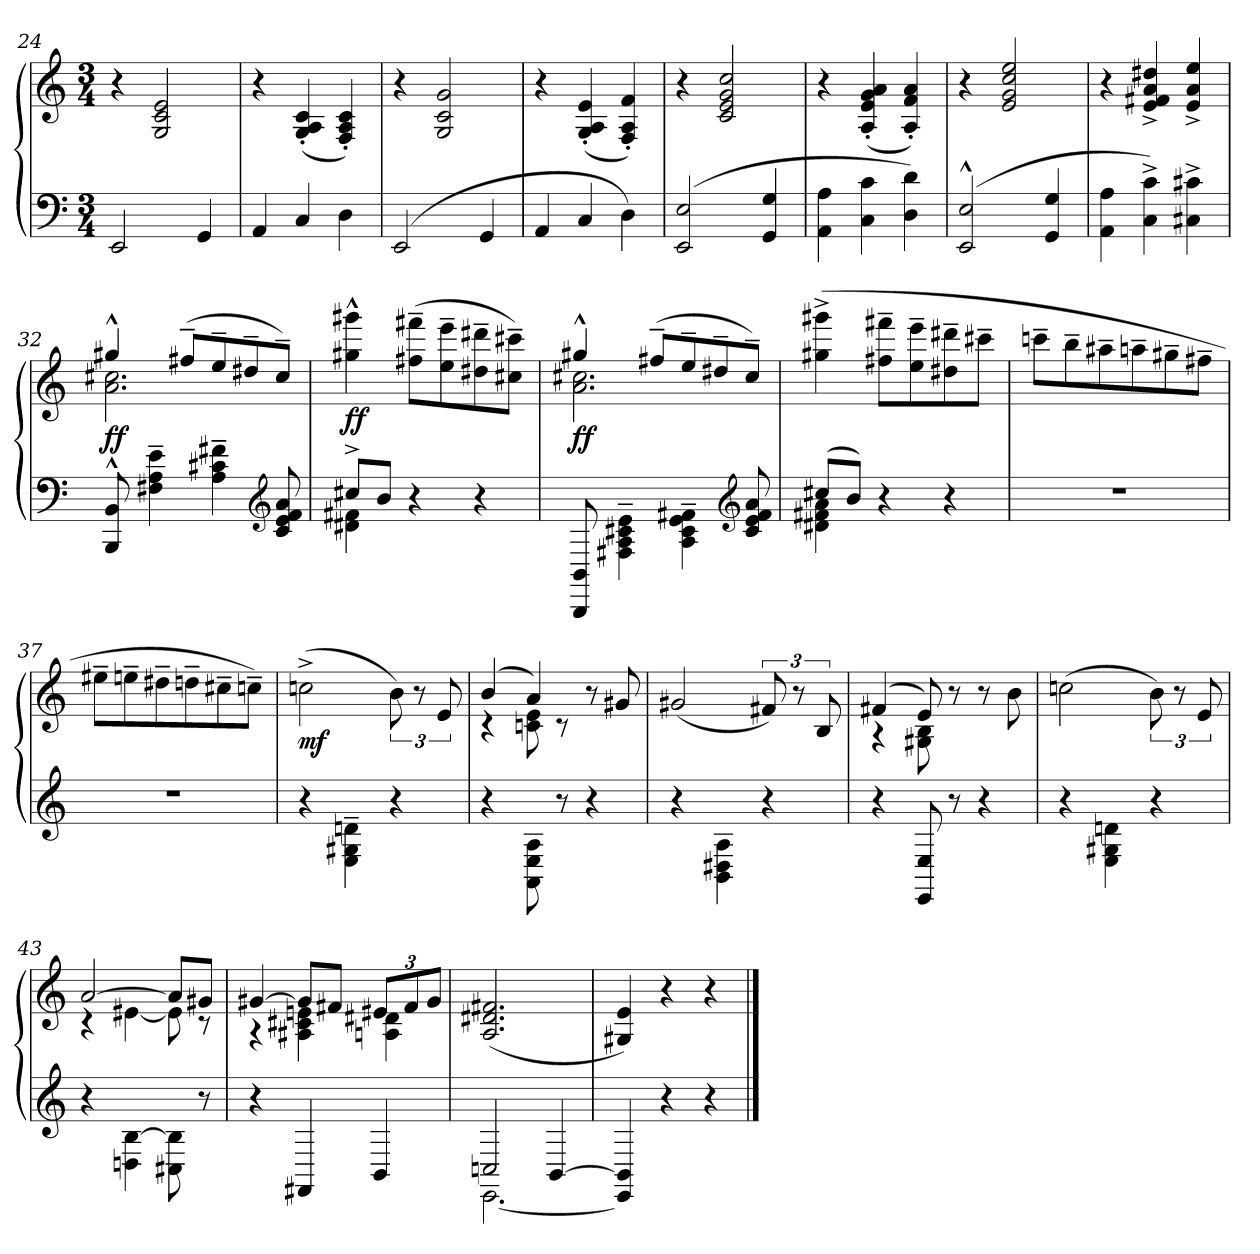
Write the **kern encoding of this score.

**kern	**kern	**dynam
*part1	*part1	*part1
*staff2	*staff1	*staff1/2
*clefF4	*clefG2	*
*M3/4	*M3/4	*
=24	=24	=24
2EE/	4r	.
.	2G/ 2c/ 2e/	.
4GG/	.	.
!!LO:PB:g=z
=25	=25	=25
4AA/	4r	.
4C/	(<4G'/ 4A'/ 4c'/	.
4D\	4F'/ 4A'/ 4c'/)	.
=26	=26	=26
(>2EE/	4r	.
.	2G/ 2c/ 2g/	.
4GG/	.	.
=27	=27	=27
4AA/	4r	.
4C/	(<4G'/ 4A'/ 4e'/	.
4D\)	4F'/ 4A'/ 4f'/)	.
=28	=28	=28
(>2EE/ 2E/	4r	.
.	2c/ 2e/ 2g/ 2cc/	.
4GG/ 4G/	.	.
=29	=29	=29
4AA\ 4A\	4r	.
4C\ 4c\	(<4A'/ 4e'/ 4g'/ 4a'/	.
4D\ 4d\)	4A'/ 4f'/ 4a'/)	.
=30	=30	=30
(>2EE^^/ 2E^^/	4r	.
.	2e/ 2g/ 2cc/ 2ee/	.
4GG/ 4G/	.	.
=31	=31	=31
4AA\ 4A\	4r	.
4C^\ 4c^\)	4e^/ 4f#X^/ 4a^/ 4dd#X^/	.
4C#X^\ 4c#X^\	4e^/ 4a^/ 4ee^/	.
=32	=32	=32
*	*^	*
!	!	!	!LO:DY:b
8BBB^^/ 8BB^^/	4gg#^^/	2.a\ 2.cc#\	ff
4F#~\ 4A~\ 4e~\	.	.	.
.	(>8ff#~/L	.	.
4A~\ 4c#~\ 4f#~\	8ee~/	.	.
.	8dd#~/	.	.
*clefG2	*	*	*
8c#/ 8e/ 8f#/ 8a/	8cc#~/J)	.	.
*	*v	*v	*
=33	=33	=33
*^	*	*
!	!	!	!LO:DY:b
8cc#^/L	4d#\ 4f#\	4gg#^^\ 4ggg#^^\	ff
8b/J	.	.	.
4r	2ryy	(>8ff#~\ 8fff#~\L	.
.	.	8ee~\ 8eee~\	.
4r	.	8dd#~\ 8ddd#~\	.
.	.	8cc#~\ 8ccc#~\J)	.
*v	*v	*	*
=34	=34	=34
*	*^	*
!	!	!	!LO:DY:b
8BBB/ 8BB/	4gg#^^/	2.a\ 2.cc#\	ff
4F#~\ 4A~\ 4c#~\ 4e~\	.	.	.
.	(>8ff#~/L	.	.
4A~\ 4c#~\ 4e~\ 4f#~\	8ee~/	.	.
.	8dd#~/	.	.
*clefG2	*	*	*
8c#/ 8e/ 8f#/ 8a/	8cc#~/J)	.	.
*	*v	*v	*
=35	=35	=35
*^	*	*
(>8cc#/L	4d#\ 4f#\ 4a\	(>4gg#^\ 4ggg#^\	.
8b/J)	.	.	.
4r	2ryy	8ff#~\ 8fff#~\L	.
.	.	8ee~\ 8eee~\	.
4r	.	8dd#~\ 8ddd#~\	.
.	.	8ccc#~\J	.
*v	*v	*	*
=36	=36	=36
2.r	8cccn~\L	.
.	8bb~\	.
.	8aa#X~\	.
.	8aan~\	.
.	8gg#~\	.
.	8ff#~\J	.
!!LO:LB:g=z
=37	=37	=37
2.r	8ee#X~\L	.
.	8een~\	.
.	8dd#~\	.
.	8ddn~\	.
.	8cc#~\	.
.	8ccn~\J)	.
=38	=38	=38
!	!	!LO:DY:b
4r	(>2ccn^\	mf
4E~\ 4G#~\ 4dn~\	.	.
4r	12b\)	.
.	12r	.
.	12e/	.
=39	=39	=39
*	*^	*
4r	(>4b/	4r	.
8AA\ 8E\ 8A\	4a/)	8cn\ 8e\	.
8r	.	8r	.
4r	8r	4ryy	.
.	8g#/	.	.
*	*v	*v	*
=40	=40	=40
4r	(<2g#/	.
4BB\ 4D#\ 4A\	.	.
4r	12f#/)	.
.	12r	.
.	12B/	.
=41	=41	=41
*	*^	*
4r	(>4f#/	4r	.
8EE/ 8E/	8e/)	8G#\ 8B\	.
8r	8r	4.ryy	.
4r	8r	.	.
.	8b\	.	.
*	*v	*v	*
=42	=42	=42
4r	(>2ccn\	.
4E\ 4G#\ 4dn\	.	.
4r	12b\)	.
.	12r	.
.	12e/	.
!!LO:LB:g=z
=43	=43	=43
*	*^	*
4r	[2a/	4r	.
4Dn\ [4B\	.	[4e#X\	.
8C#\ 8B]\	8a/L]	8e#\]	.
8r	8g#/J	8r	.
=44	=44	=44	=44
4r	[4g#/	4r	.
4FF#/	8g#/L]	4A#X\ 4c#\ 4en\	.
.	8f#/J	.	.
4BB/	12e#X/L	4An\ 4d#\	.
.	12f#/	.	.
.	12g#/J	.	.
*	*v	*v	*
=45	=45	=45
*^	*	*
2Cn/	[2.EE\	(<2.A/ 2.d#/ 2.f#/	.
[4BB/	.	.	.
*v	*v	*	*
=46	=46	=46
4EE]/ 4BB]/	4G#/ 4e/)	.
4r	4r	.
4r	4r	.
==	==	==
*-	*-	*-
